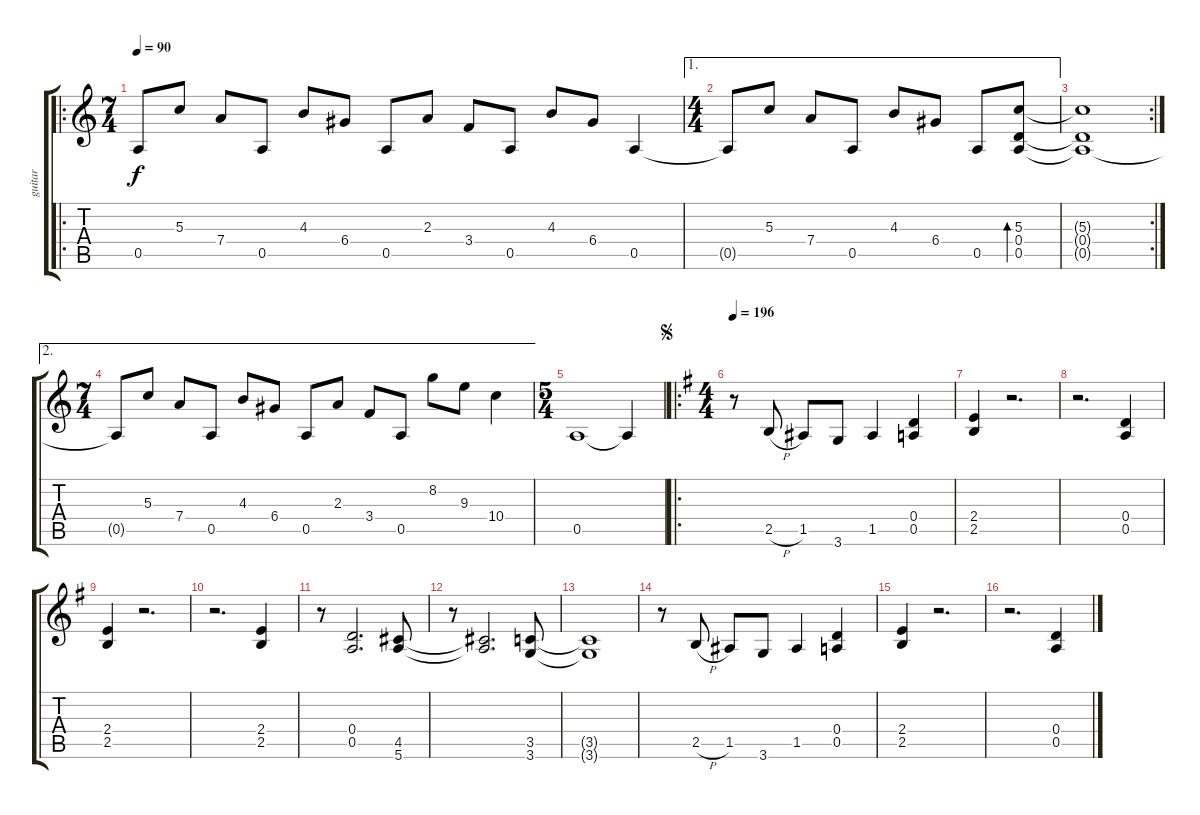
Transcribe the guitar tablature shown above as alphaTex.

\track ("guitar" "guitar") {instrument distortionguitar}
\staff {score tabs}
\tuning (E4 B3 G3 D3 A2 E2) {hide}
\ro
\ts (7 4)
\tempo 90
\clef g2
\ks c
0.5.8{dy f instrument distortionguitar} 5.3.8 7.4.8 0.5.8 4.3.8 6.4.8 0.5.8 2.3.8 3.4.8 0.5.8 4.3.8 6.4.8 0.5.4 |
\ae 1
\ts (4 4)
0.5{t}.8 5.3.8 7.4.8 0.5.8 4.3.8 6.4.8 0.5.8 (5.3 0.4 0.5).8{bd 30} |
\rc 2
(5.3{t} 0.4{t} 0.5{t}).1 |
\ae 2
\ts (7 4)
0.5{t}.8 5.3.8 7.4.8 0.5.8 4.3.8 6.4.8 0.5.8 2.3.8 3.4.8 0.5.8 8.2.8 9.3.8 10.4.4 |
\ts (5 4)
0.5.1 0.5{t}.4 |
\ro
\ts (4 4)
\jump segno
\tempo 196
\ks g
r.8 2.5{h}.8 1.5.8 3.6.8 1.5.4 (0.4 0.5).4 |
(2.4 2.5).4 r.2{d} |
r.2{d} (0.4 0.5).4 |
(2.4 2.5).4 r.2{d} |
r.2{d} (2.4 2.5).4 |
r.8 (0.4 0.5).2{d} (4.5 5.6).8 |
r.8 (4.5{t} 5.6{t}).2{d} (3.5 3.6).8 |
(3.5{t} 3.6{t}).1 |
r.8 2.5{h}.8 1.5.8 3.6.8 1.5.4 (0.4 0.5).4 |
(2.4 2.5).4 r.2{d} |
r.2{d} (0.4 0.5).4
